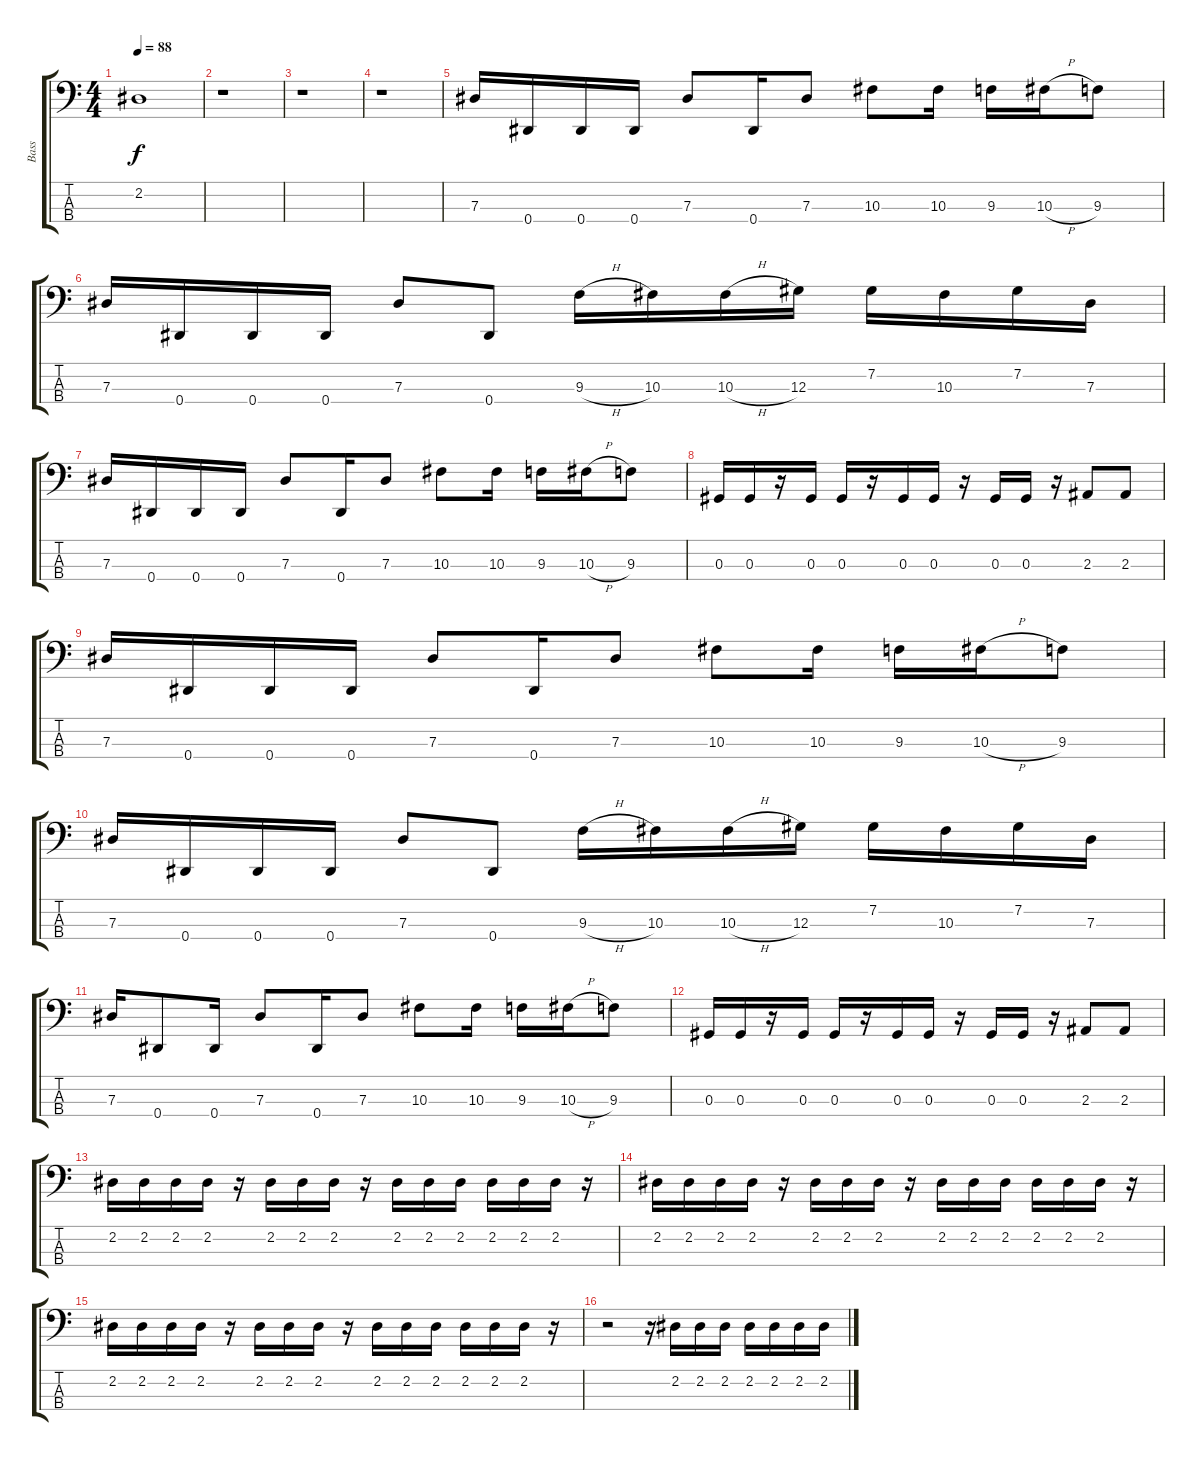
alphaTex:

\track ("Bass" "Bass") {instrument electricbassfinger}
\staff {score tabs}
\tuning (Gb2 Db2 Ab1 Eb1) {hide}
\ts (4 4)
\tempo 88
\clef f4
\ks c
2.2.1{dy f} |
r.1 |
r.1 |
r.1 |
7.3.16 0.4.16 0.4.16 0.4.16 7.3.8 0.4.16 7.3.8 10.3.8 10.3.16 9.3.16 10.3{h}.16 9.3.8 |
7.3.16 0.4.16 0.4.16 0.4.16 7.3.8 0.4.8 9.3{h}.16 10.3.16 10.3{h}.16 12.3.16 7.2.16 10.3.16 7.2.16 7.3.16 |
7.3.16 0.4.16 0.4.16 0.4.16 7.3.8 0.4.16 7.3.8 10.3.8 10.3.16 9.3.16 10.3{h}.16 9.3.8 |
0.3.16 0.3.16 r.16 0.3.16 0.3.16 r.16 0.3.16 0.3.16 r.16 0.3.16 0.3.16 r.16 2.3.8 2.3.8 |
7.3.16 0.4.16 0.4.16 0.4.16 7.3.8 0.4.16 7.3.8 10.3.8 10.3.16 9.3.16 10.3{h}.16 9.3.8 |
7.3.16 0.4.16 0.4.16 0.4.16 7.3.8 0.4.8 9.3{h}.16 10.3.16 10.3{h}.16 12.3.16 7.2.16 10.3.16 7.2.16 7.3.16 |
7.3.16 0.4.8 0.4.16 7.3.8 0.4.16 7.3.8 10.3.8 10.3.16 9.3.16 10.3{h}.16 9.3.8 |
0.3.16 0.3.16 r.16 0.3.16 0.3.16 r.16 0.3.16 0.3.16 r.16 0.3.16 0.3.16 r.16 2.3.8 2.3.8 |
2.2.16 2.2.16 2.2.16 2.2.16 r.16 2.2.16 2.2.16 2.2.16 r.16 2.2.16 2.2.16 2.2.16 2.2.16 2.2.16 2.2.16 r.16 |
2.2.16 2.2.16 2.2.16 2.2.16 r.16 2.2.16 2.2.16 2.2.16 r.16 2.2.16 2.2.16 2.2.16 2.2.16 2.2.16 2.2.16 r.16 |
2.2.16 2.2.16 2.2.16 2.2.16 r.16 2.2.16 2.2.16 2.2.16 r.16 2.2.16 2.2.16 2.2.16 2.2.16 2.2.16 2.2.16 r.16 |
r.2 r.16 2.2.16 2.2.16 2.2.16 2.2.16 2.2.16 2.2.16 2.2.16
